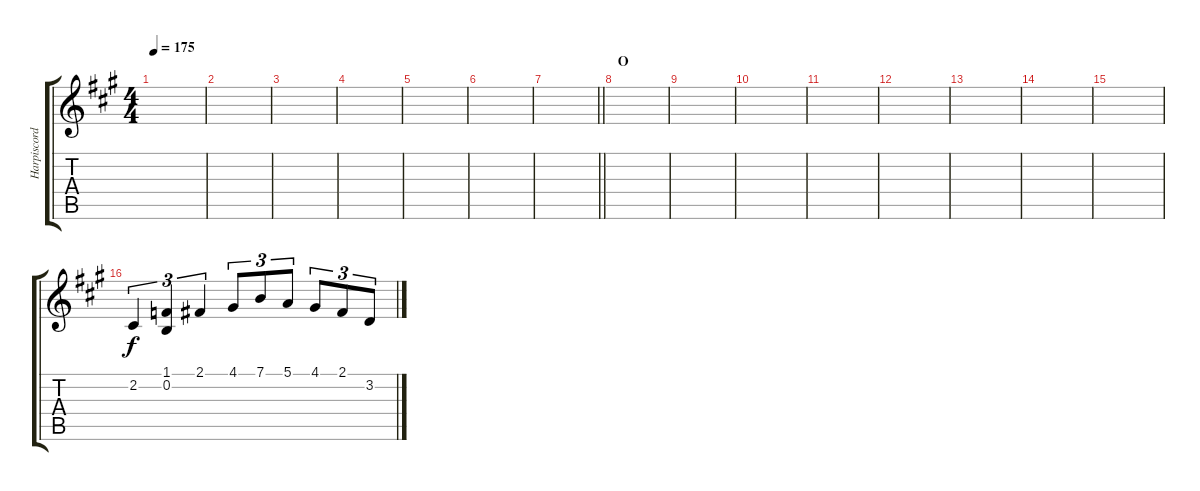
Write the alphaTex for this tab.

\track ("Harpiscord" "Harpiscord") {instrument harpsichord}
\staff {score tabs}
\tuning (E4 B3 G3 D3 A2 E2) {hide}
\ts (4 4)
\tempo 175
\clef g2
\ks f#minor
|
|
|
|
|
|
\barLineRight lightlight
|
\section ("" "O")
|
|
|
|
|
|
|
|
2.2.4{tu (3 2)} (1.1 0.2).4{tu (3 2)} 2.1.4{tu (3 2)} 4.1.8{tu (3 2)} 7.1.8{tu (3 2)} 5.1.8{tu (3 2)} 4.1.8{tu (3 2)} 2.1.8{tu (3 2)} 3.2.8{tu (3 2)}
